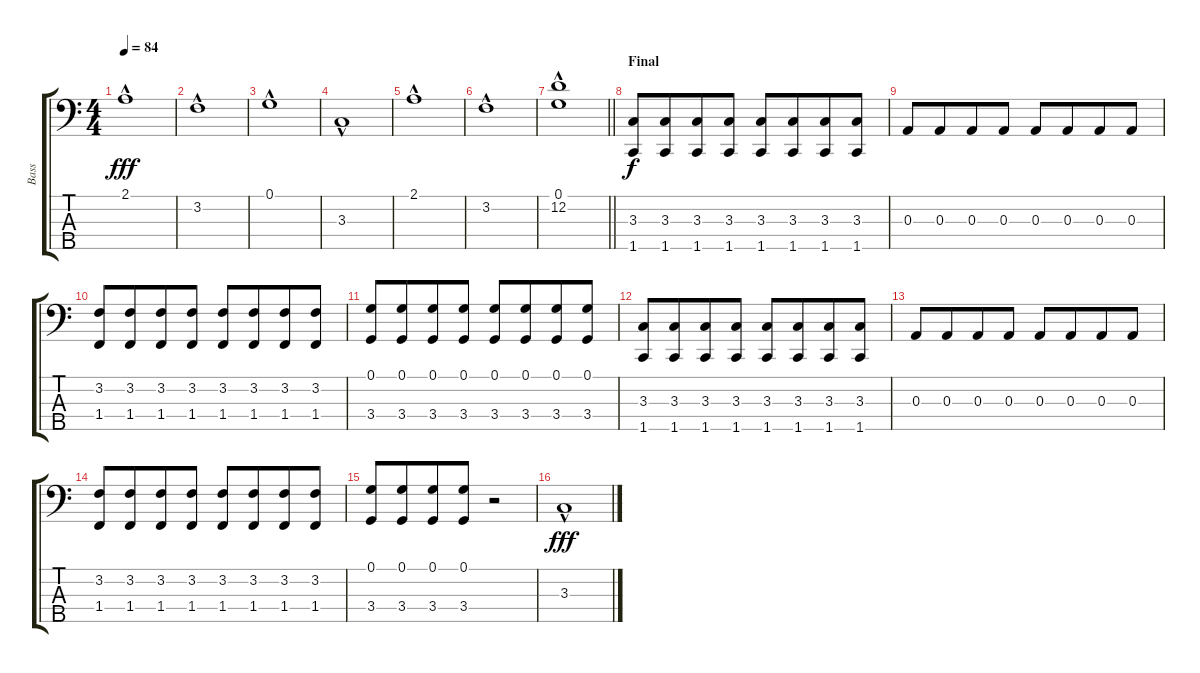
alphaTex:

\track ("Bass" "Bass") {instrument electricbassfinger}
\staff {score tabs}
\tuning (G2 D2 A1 E1 B0) {hide}
\ts (4 4)
\tempo 84
\clef f4
\ks c
2.1{hac}.1{dy fff} |
3.2{hac}.1 |
0.1{hac}.1 |
3.3{hac}.1 |
2.1{hac}.1 |
3.2{hac}.1 |
\barLineRight lightlight
(0.1 12.2{hac}).1 |
\section ("" "Final")
(3.3 1.5).8{dy f} (3.3 1.5).8{beam merge} (3.3 1.5).8 (3.3 1.5).8 (3.3 1.5).8 (3.3 1.5).8{beam merge} (3.3 1.5).8 (3.3 1.5).8 |
0.3.8 0.3.8{beam merge} 0.3.8 0.3.8 0.3.8 0.3.8{beam merge} 0.3.8 0.3.8 |
(3.2 1.4).8 (3.2 1.4).8{beam merge} (3.2 1.4).8 (3.2 1.4).8 (3.2 1.4).8 (3.2 1.4).8{beam merge} (3.2 1.4).8 (3.2 1.4).8 |
(0.1 3.4).8{beam Up} (0.1 3.4).8{beam Up beam merge} (0.1 3.4).8{beam Up} (0.1 3.4).8{beam Up} (0.1 3.4).8{beam Up} (0.1 3.4).8{beam Up beam merge} (0.1 3.4).8{beam Up} (0.1 3.4).8{beam Up} |
(3.3 1.5).8 (3.3 1.5).8{beam merge} (3.3 1.5).8 (3.3 1.5).8 (3.3 1.5).8 (3.3 1.5).8{beam merge} (3.3 1.5).8 (3.3 1.5).8 |
0.3.8 0.3.8{beam merge} 0.3.8 0.3.8 0.3.8 0.3.8{beam merge} 0.3.8 0.3.8 |
(3.2 1.4).8 (3.2 1.4).8{beam merge} (3.2 1.4).8 (3.2 1.4).8 (3.2 1.4).8 (3.2 1.4).8{beam merge} (3.2 1.4).8 (3.2 1.4).8 |
(0.1 3.4).8{beam Up} (0.1 3.4).8{beam Up beam merge} (0.1 3.4).8{beam Up} (0.1 3.4).8{beam Up} r.2 |
3.3{hac}.1{dy fff}
